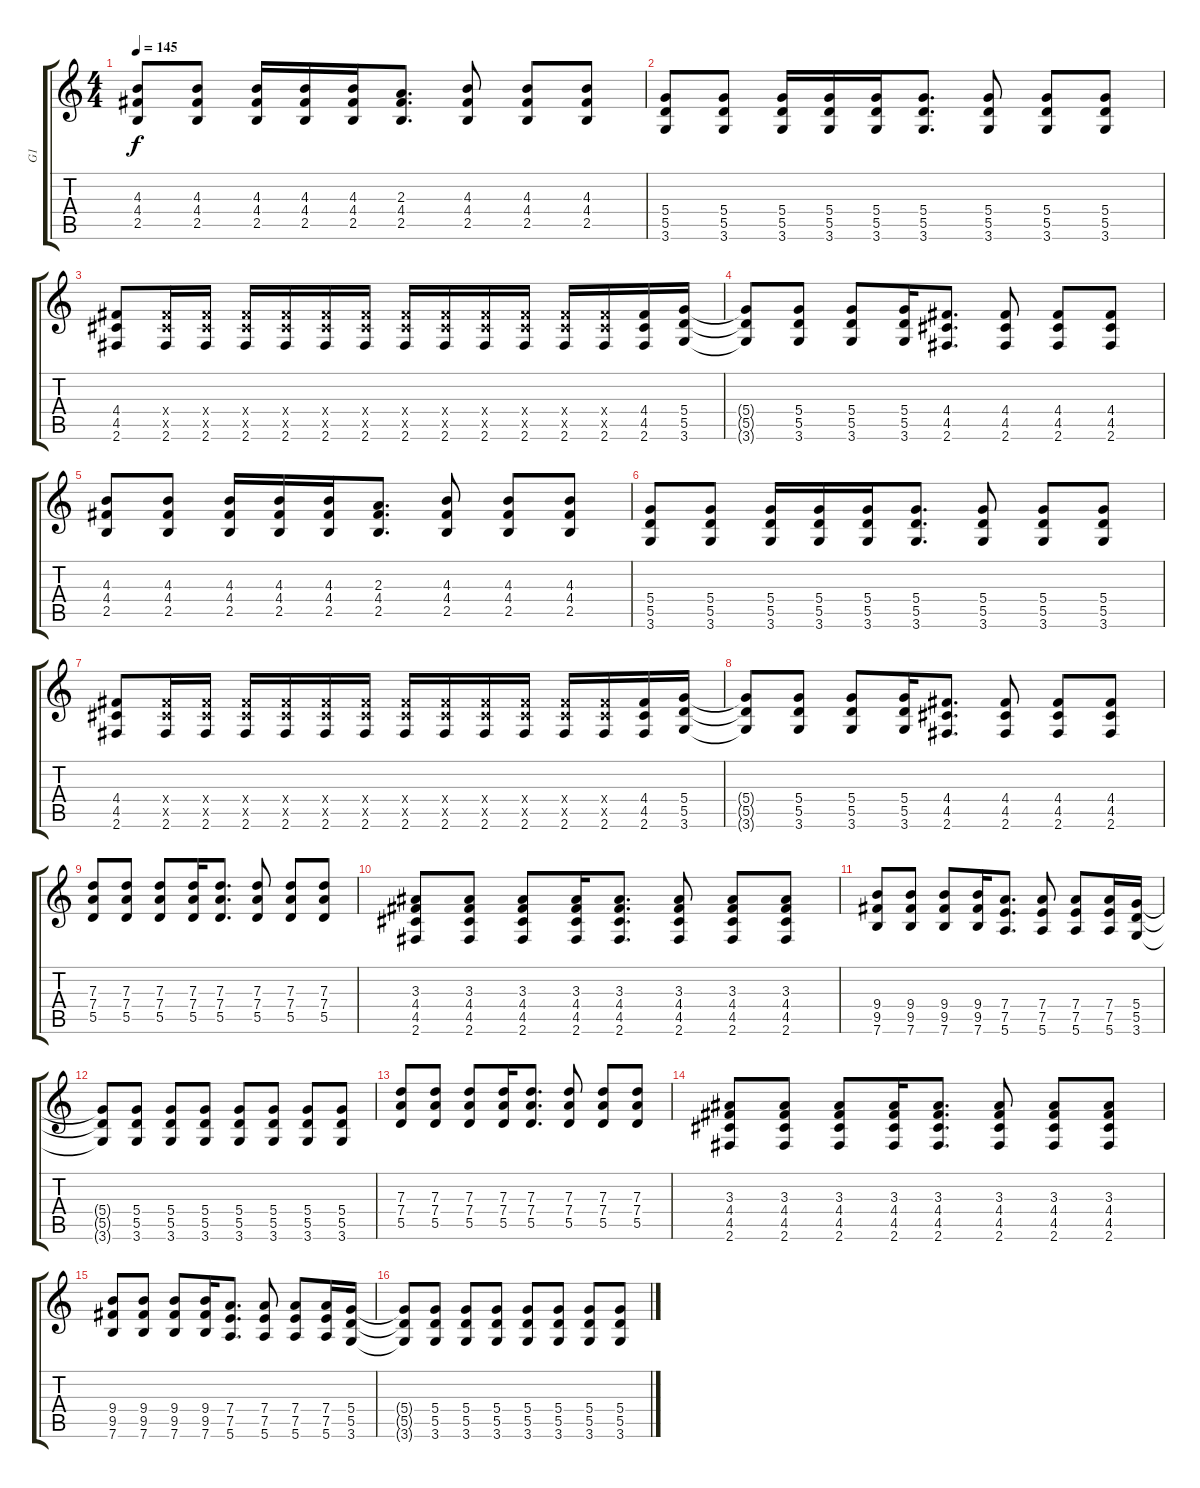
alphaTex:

\track ("G1" "G1") {instrument overdrivenguitar}
\staff {score tabs}
\tuning (E4 B3 G3 D3 A2 E2) {hide}
\ts (4 4)
\tempo 145
\clef g2
\ks c
(4.3 4.4 2.5).8{dy f} (4.3 4.4 2.5).8 (4.3 4.4 2.5).16 (4.3 4.4 2.5).16 (4.3 4.4 2.5).16 (2.3 4.4 2.5).8{d} (4.3 4.4 2.5).8 (4.3 4.4 2.5).8 (4.3 4.4 2.5).8 |
(5.4 5.5 3.6).8 (5.4 5.5 3.6).8 (5.4 5.5 3.6).16 (5.4 5.5 3.6).16 (5.4 5.5 3.6).16 (5.4 5.5 3.6).8{d} (5.4 5.5 3.6).8 (5.4 5.5 3.6).8 (5.4 5.5 3.6).8 |
(4.4 4.5 2.6).8 (4.4{x} 4.5{x} 2.6).16 (4.4{x} 4.5{x} 2.6).16 (4.4{x} 4.5{x} 2.6).16 (4.4{x} 4.5{x} 2.6).16 (4.4{x} 4.5{x} 2.6).16 (4.4{x} 4.5{x} 2.6).16 (4.4{x} 4.5{x} 2.6).16 (4.4{x} 4.5{x} 2.6).16 (4.4{x} 4.5{x} 2.6).16 (4.4{x} 4.5{x} 2.6).16 (4.4{x} 4.5{x} 2.6).16 (4.4{x} 4.5{x} 2.6).16 (4.4 4.5 2.6).16 (5.4 5.5 3.6).16 |
(5.4{t} 5.5{t} 3.6{t}).8 (5.4 5.5 3.6).8 (5.4 5.5 3.6).8 (5.4 5.5 3.6).16 (4.4 4.5 2.6).8{d} (4.4 4.5 2.6).8 (4.4 4.5 2.6).8 (4.4 4.5 2.6).8 |
(4.3 4.4 2.5).8 (4.3 4.4 2.5).8 (4.3 4.4 2.5).16 (4.3 4.4 2.5).16 (4.3 4.4 2.5).16 (2.3 4.4 2.5).8{d} (4.3 4.4 2.5).8 (4.3 4.4 2.5).8 (4.3 4.4 2.5).8 |
(5.4 5.5 3.6).8 (5.4 5.5 3.6).8 (5.4 5.5 3.6).16 (5.4 5.5 3.6).16 (5.4 5.5 3.6).16 (5.4 5.5 3.6).8{d} (5.4 5.5 3.6).8 (5.4 5.5 3.6).8 (5.4 5.5 3.6).8 |
(4.4 4.5 2.6).8 (4.4{x} 4.5{x} 2.6).16 (4.4{x} 4.5{x} 2.6).16 (4.4{x} 4.5{x} 2.6).16 (4.4{x} 4.5{x} 2.6).16 (4.4{x} 4.5{x} 2.6).16 (4.4{x} 4.5{x} 2.6).16 (4.4{x} 4.5{x} 2.6).16 (4.4{x} 4.5{x} 2.6).16 (4.4{x} 4.5{x} 2.6).16 (4.4{x} 4.5{x} 2.6).16 (4.4{x} 4.5{x} 2.6).16 (4.4{x} 4.5{x} 2.6).16 (4.4 4.5 2.6).16 (5.4 5.5 3.6).16 |
(5.4{t} 5.5{t} 3.6{t}).8 (5.4 5.5 3.6).8 (5.4 5.5 3.6).8 (5.4 5.5 3.6).16 (4.4 4.5 2.6).8{d} (4.4 4.5 2.6).8 (4.4 4.5 2.6).8 (4.4 4.5 2.6).8 |
(7.3 7.4 5.5).8 (7.3 7.4 5.5).8 (7.3 7.4 5.5).8 (7.3 7.4 5.5).16 (7.3 7.4 5.5).8{d} (7.3 7.4 5.5).8 (7.3 7.4 5.5).8 (7.3 7.4 5.5).8 |
(3.3 4.4 4.5 2.6).8 (3.3 4.4 4.5 2.6).8 (3.3 4.4 4.5 2.6).8 (3.3 4.4 4.5 2.6).16 (3.3 4.4 4.5 2.6).8{d} (3.3 4.4 4.5 2.6).8 (3.3 4.4 4.5 2.6).8 (3.3 4.4 4.5 2.6).8 |
(9.4 9.5 7.6).8 (9.4 9.5 7.6).8 (9.4 9.5 7.6).8 (9.4 9.5 7.6).16 (7.4 7.5 5.6).8{d} (7.4 7.5 5.6).8 (7.4 7.5 5.6).8 (7.4 7.5 5.6).16 (5.4 5.5 3.6).16 |
(5.4{t} 5.5{t} 3.6{t}).8 (5.4 5.5 3.6).8 (5.4 5.5 3.6).8 (5.4 5.5 3.6).8 (5.4 5.5 3.6).8 (5.4 5.5 3.6).8 (5.4 5.5 3.6).8 (5.4 5.5 3.6).8 |
(7.3 7.4 5.5).8 (7.3 7.4 5.5).8 (7.3 7.4 5.5).8 (7.3 7.4 5.5).16 (7.3 7.4 5.5).8{d} (7.3 7.4 5.5).8 (7.3 7.4 5.5).8 (7.3 7.4 5.5).8 |
(3.3 4.4 4.5 2.6).8 (3.3 4.4 4.5 2.6).8 (3.3 4.4 4.5 2.6).8 (3.3 4.4 4.5 2.6).16 (3.3 4.4 4.5 2.6).8{d} (3.3 4.4 4.5 2.6).8 (3.3 4.4 4.5 2.6).8 (3.3 4.4 4.5 2.6).8 |
(9.4 9.5 7.6).8 (9.4 9.5 7.6).8 (9.4 9.5 7.6).8 (9.4 9.5 7.6).16 (7.4 7.5 5.6).8{d} (7.4 7.5 5.6).8 (7.4 7.5 5.6).8 (7.4 7.5 5.6).16 (5.4 5.5 3.6).16 |
(5.4{t} 5.5{t} 3.6{t}).8 (5.4 5.5 3.6).8 (5.4 5.5 3.6).8 (5.4 5.5 3.6).8 (5.4 5.5 3.6).8 (5.4 5.5 3.6).8 (5.4 5.5 3.6).8 (5.4 5.5 3.6).8
